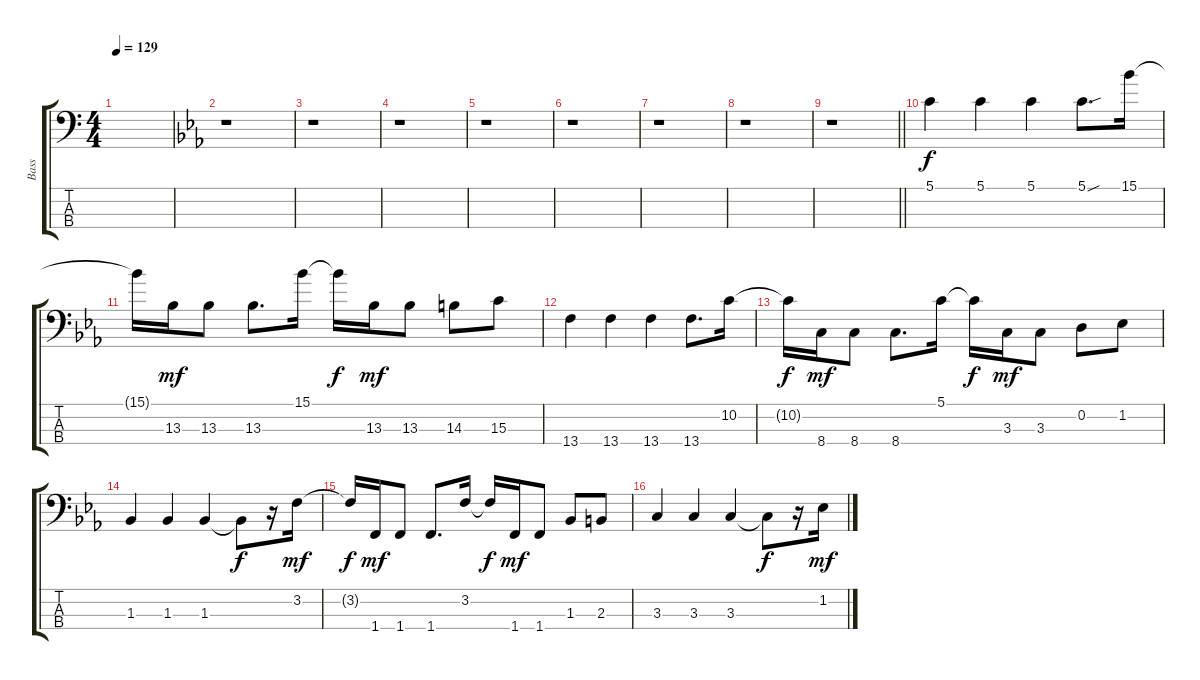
\track ("Bass" "Bass") {instrument electricbassfinger}
\staff {score tabs}
\tuning (G2 D2 A1 E1) {hide}
\ts (4 4)
\tempo 129
\clef f4
\ks c
|
\ks eb
r.1 |
r.1 |
r.1 |
r.1 |
r.1 |
r.1 |
r.1 |
\barLineRight lightlight
r.1 |
\section ("" "")
5.1.4 5.1.4 5.1.4 5.1{sou}.8{d} 15.1.16 |
15.1{t}.16{dy f} 13.3.16{dy mf} 13.3.8 13.3.8{d} 15.1.16 15.1{t}.16{dy f} 13.3.16{dy mf} 13.3.8 14.3.8 15.3.8 |
13.4.4 13.4.4 13.4.4 13.4.8{d} 10.2.16 |
10.2{t}.16{dy f} 8.4.16{dy mf} 8.4.8 8.4.8{d} 5.1.16 5.1{t}.16{dy f} 3.3.16{dy mf} 3.3.8 0.2.8 1.2.8 |
1.3.4 1.3.4 1.3.4 1.3{t}.8{dy f} r.16 3.2.16{dy mf} |
3.2{t}.16{dy f} 1.4.16{dy mf} 1.4.8 1.4.8{d} 3.2.16 3.2{t}.16{dy f} 1.4.16{dy mf} 1.4.8 1.3.8 2.3.8 |
3.3.4 3.3.4 3.3.4 3.3{t}.8{dy f} r.16 1.2.16{dy mf}
